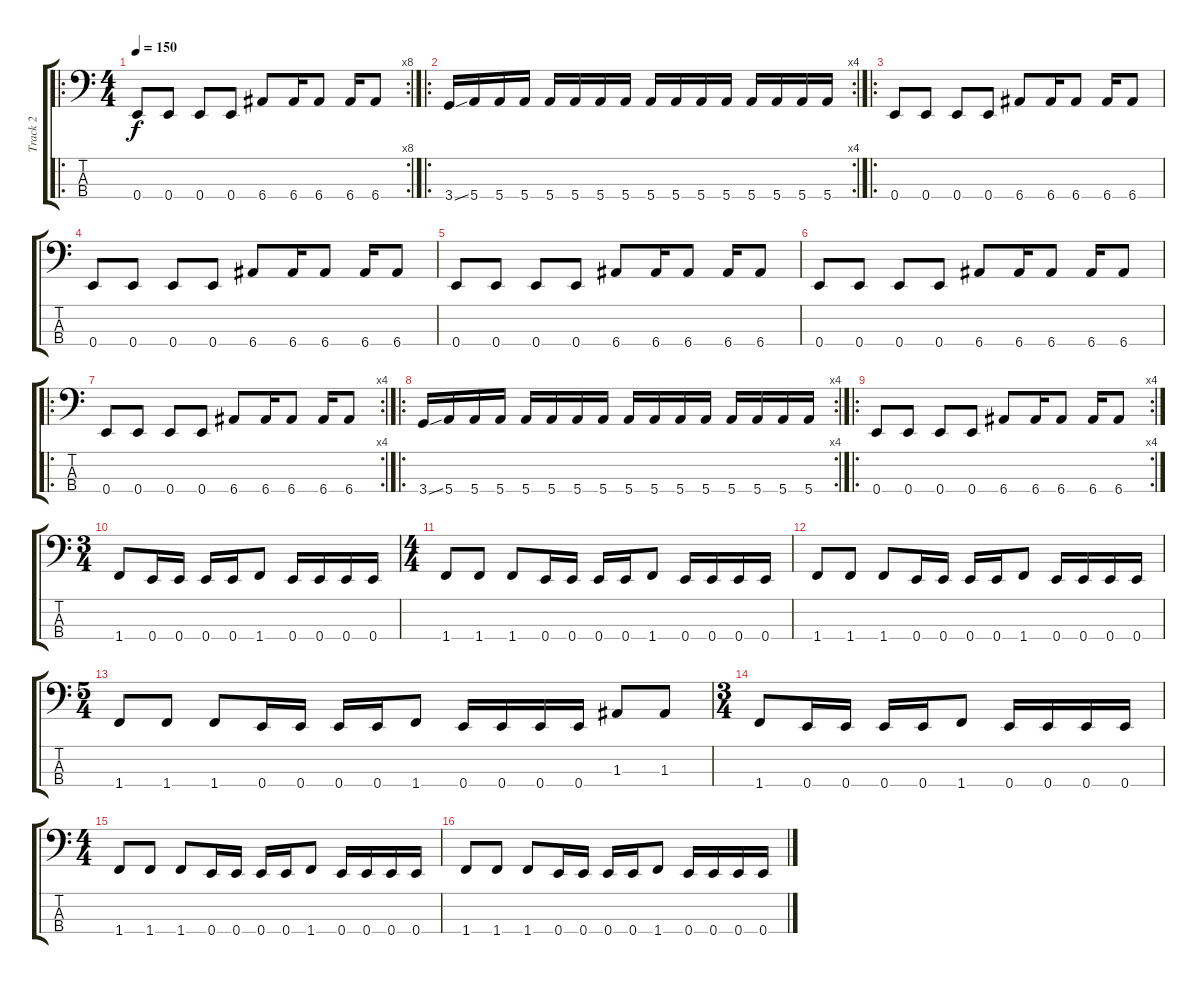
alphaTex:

\track ("Track 2" "Track 2") {instrument electricbasspick}
\staff {score tabs}
\tuning (G2 D2 A1 E1) {hide}
\ro
\rc 8
\ts (4 4)
\tempo 150
\clef f4
\ks c
0.4.8{dy f instrument electricbasspick} 0.4.8 0.4.8 0.4.8 6.4.8 6.4.16 6.4.8 6.4.16 6.4.8 |
\ro
\rc 4
3.4{ss}.16 5.4.16 5.4.16 5.4.16 5.4.16 5.4.16 5.4.16 5.4.16 5.4.16 5.4.16 5.4.16 5.4.16 5.4.16 5.4.16 5.4.16 5.4.16 |
\ro
0.4.8 0.4.8 0.4.8 0.4.8 6.4.8 6.4.16 6.4.8 6.4.16 6.4.8 |
0.4.8 0.4.8 0.4.8 0.4.8 6.4.8 6.4.16 6.4.8 6.4.16 6.4.8 |
0.4.8 0.4.8 0.4.8 0.4.8 6.4.8 6.4.16 6.4.8 6.4.16 6.4.8 |
0.4.8 0.4.8 0.4.8 0.4.8 6.4.8 6.4.16 6.4.8 6.4.16 6.4.8 |
\ro
\rc 4
0.4.8 0.4.8 0.4.8 0.4.8 6.4.8 6.4.16 6.4.8 6.4.16 6.4.8 |
\ro
\rc 4
3.4{ss}.16 5.4.16 5.4.16 5.4.16 5.4.16 5.4.16 5.4.16 5.4.16 5.4.16 5.4.16 5.4.16 5.4.16 5.4.16 5.4.16 5.4.16 5.4.16 |
\ro
\rc 4
0.4.8 0.4.8 0.4.8 0.4.8 6.4.8 6.4.16 6.4.8 6.4.16 6.4.8 |
\ts (3 4)
1.4.8 0.4.16 0.4.16 0.4.16 0.4.16 1.4.8 0.4.16 0.4.16 0.4.16 0.4.16 |
\ts (4 4)
1.4.8 1.4.8 1.4.8 0.4.16 0.4.16 0.4.16 0.4.16 1.4.8 0.4.16 0.4.16 0.4.16 0.4.16 |
1.4.8 1.4.8 1.4.8 0.4.16 0.4.16 0.4.16 0.4.16 1.4.8 0.4.16 0.4.16 0.4.16 0.4.16 |
\ts (5 4)
1.4.8 1.4.8 1.4.8 0.4.16 0.4.16 0.4.16 0.4.16 1.4.8 0.4.16 0.4.16 0.4.16 0.4.16 1.3.8 1.3.8 |
\ts (3 4)
1.4.8 0.4.16 0.4.16 0.4.16 0.4.16 1.4.8 0.4.16 0.4.16 0.4.16 0.4.16 |
\ts (4 4)
1.4.8 1.4.8 1.4.8 0.4.16 0.4.16 0.4.16 0.4.16 1.4.8 0.4.16 0.4.16 0.4.16 0.4.16 |
1.4.8 1.4.8 1.4.8 0.4.16 0.4.16 0.4.16 0.4.16 1.4.8 0.4.16 0.4.16 0.4.16 0.4.16
